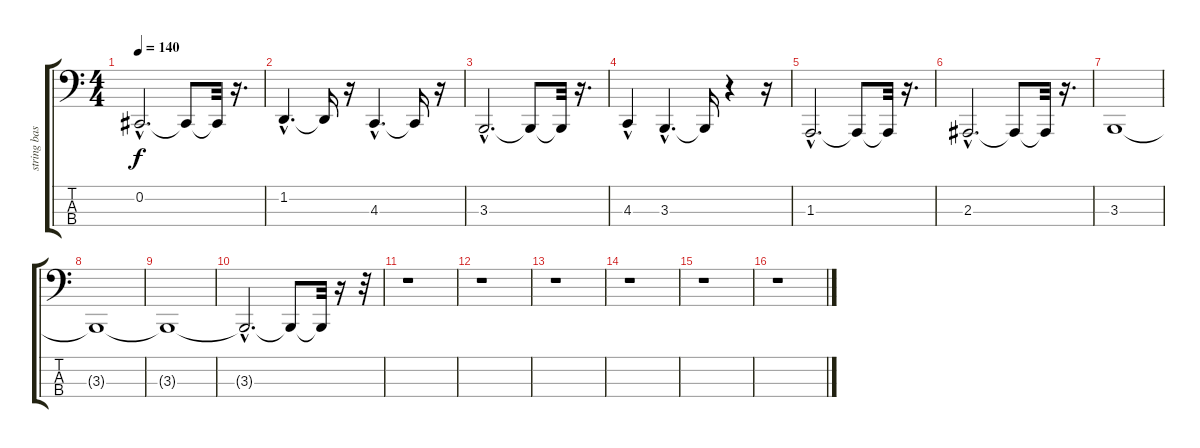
\track ("string bass" "string bas") {instrument synthstrings1}
\staff {score tabs}
\tuning (Gb2 Db2 Ab1 Eb1) {hide}
\ts (4 4)
\tempo 140
\clef f4
\ks c
0.2{hac}.2{d dy f} 0.2{t}.8 0.2{t}.32 r.16{d} |
1.2{hac}.4{d} 1.2{t}.16 r.16 4.3{hac}.4{d} 4.3{t}.16 r.16 |
3.3{hac}.2{d} 3.3{t}.8 3.3{t}.32 r.16{d} |
4.3{hac}.4 3.3{hac}.4{d} 3.3{t}.16 r.4 r.16 |
1.3{hac}.2{d} 1.3{t}.8 1.3{t}.32 r.16{d} |
2.3{hac}.2{d} 2.3{t}.8 2.3{t}.32 r.16{d} |
3.3.1 |
3.3{t}.1 |
3.3{t}.1 |
3.3{hac t}.2{d} 3.3{t}.8 3.3{t}.32 r.16 r.32 |
r.1 |
r.1 |
r.1 |
r.1 |
r.1 |
r.1
